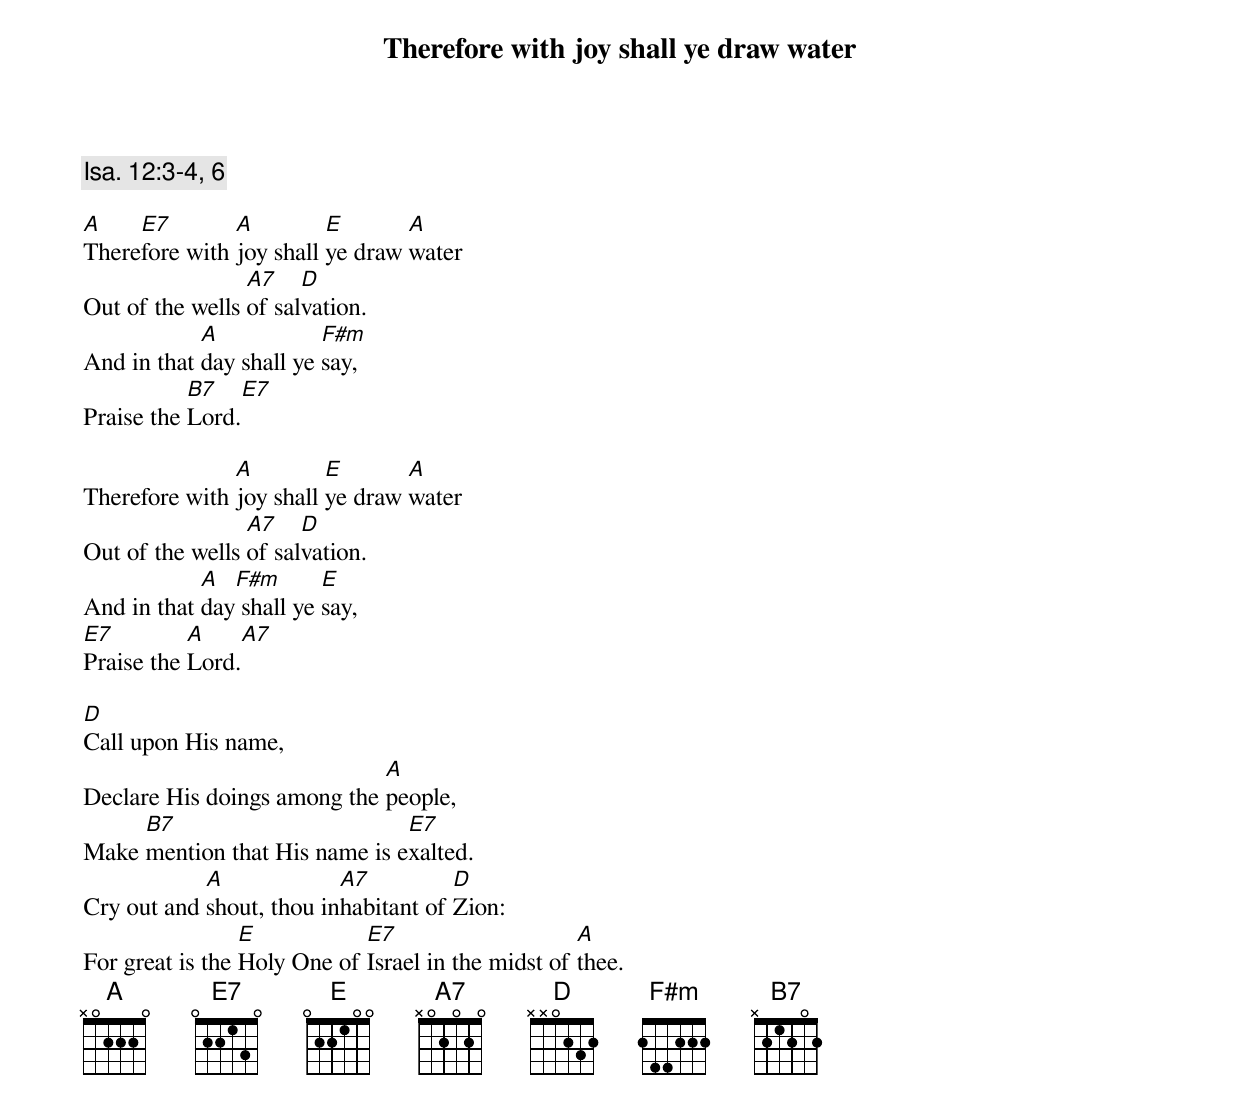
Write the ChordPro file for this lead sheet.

{t:Therefore with joy shall ye draw water}
{c:Isa. 12:3-4, 6}

[A]There[E7]fore with [A]joy shall [E]ye draw [A]water
Out of the wells [A7]of sal[D]vation.
And in that [A]day shall ye [F#m]say,
Praise the [B7]Lord.[E7]

Therefore with [A]joy shall [E]ye draw [A]water
Out of the wells [A7]of sal[D]vation.
And in that [A]day[F#m] shall ye [E]say,
[E7]Praise the [A]Lord.[A7]

[D]Call upon His name,
Declare His doings among the [A]people,
Make [B7]mention that His name is e[E7]xalted.
Cry out and [A]shout, thou in[A7]habitant of [D]Zion:
For great is the [E]Holy One of [E7]Israel in the midst of [A]thee.
